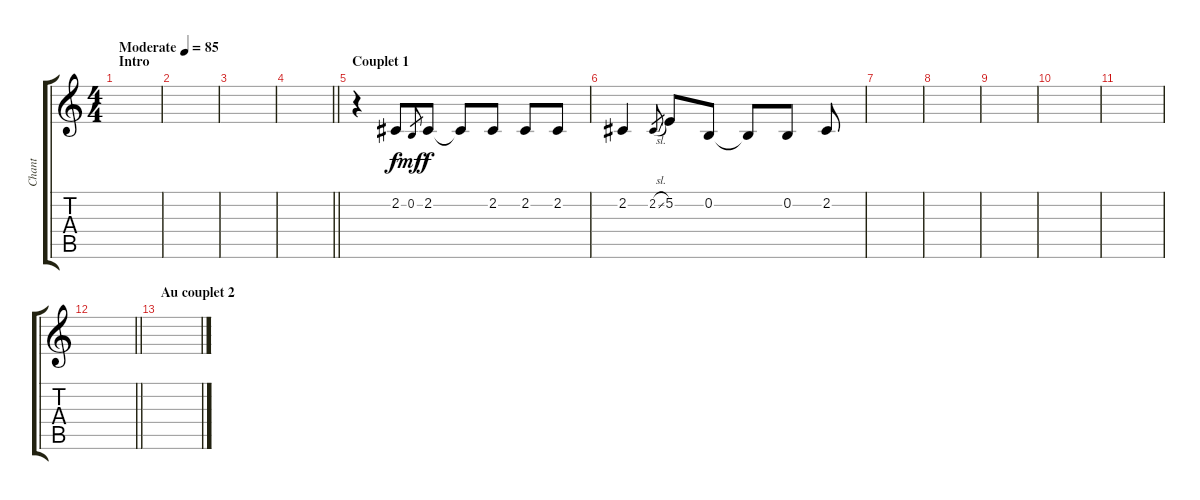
\track ("Chant" "Chant") {instrument pad7halo}
\staff {score tabs}
\tuning (E4 B3 G3 D3 A2 E2) {hide}
\ts (4 4)
\section ("" "Intro")
\tempo (85 "Moderate")
\clef g2
\ks c
|
|
|
\barLineRight lightlight
|
\section ("" "Couplet 1")
r.4 2.2.8 0.2.8{gr dy mf} 2.2.8{dy f} 2.2{t}.8 2.2.8 2.2.8 2.2.8 |
2.2.4 2.2{sl}.8{gr} 5.2.8 0.2.8 0.2{t}.8 0.2.8 2.2.8 |
|
|
|
|
|
\barLineRight lightlight
|
\section ("" "Au couplet 2")
